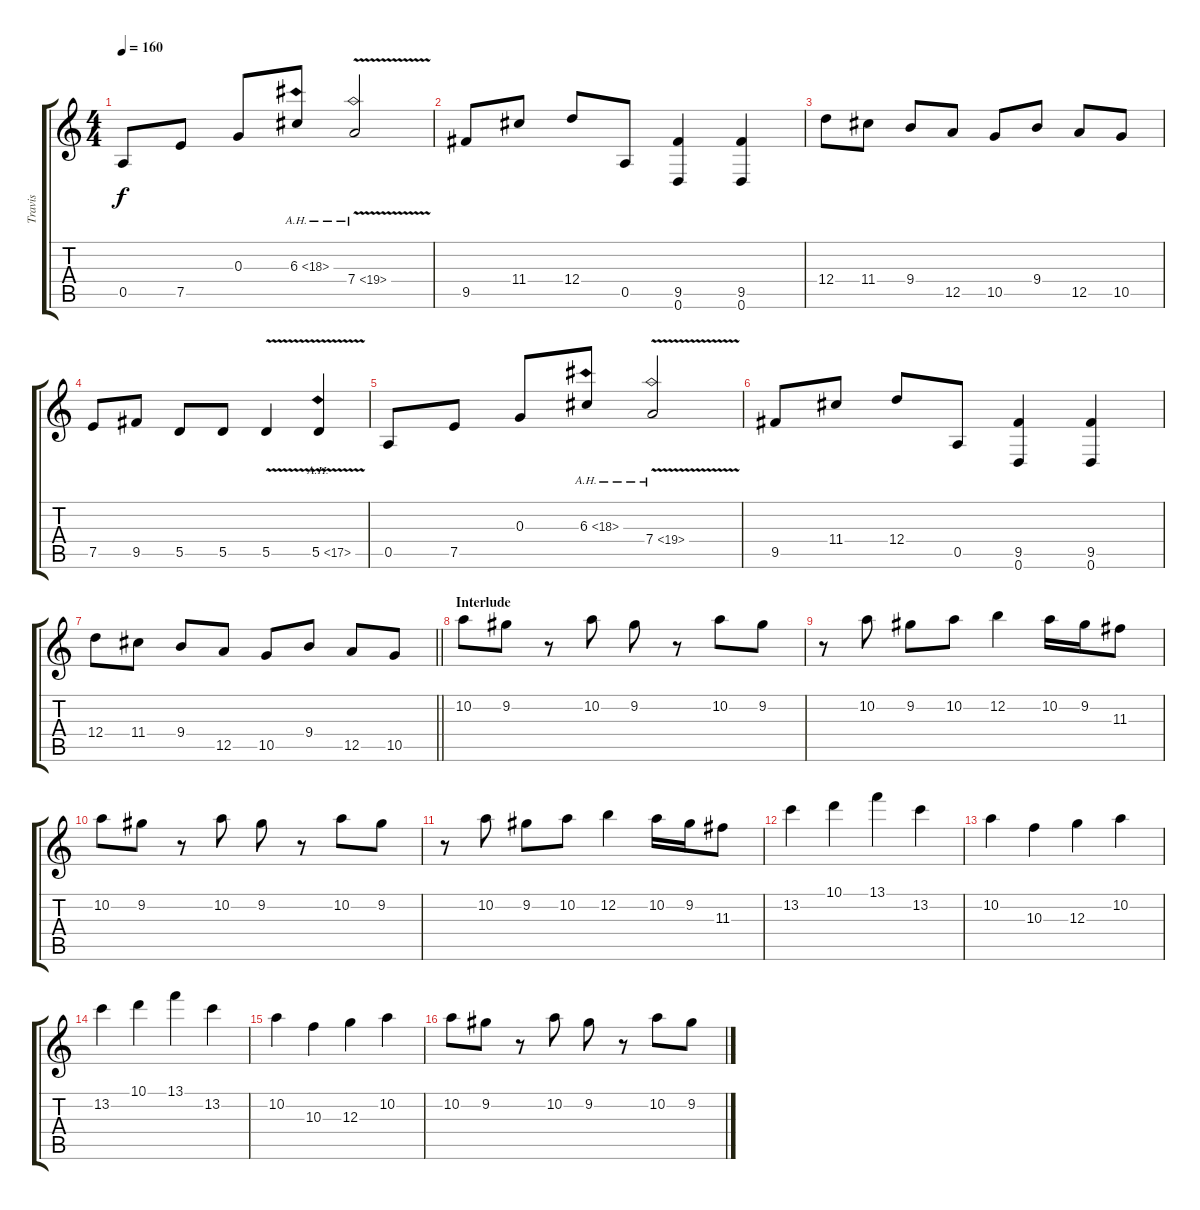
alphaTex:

\track ("Travis" "Travis") {instrument overdrivenguitar}
\staff {score tabs}
\tuning (E4 B3 G3 D3 A2 D2) {hide}
\ts (4 4)
\tempo 160
\clef g2
\ks c
0.5.8{dy f} 7.5.8 0.3.8 6.3{ah 12}.8 7.4{ah 12 v}.2 |
9.5.8 11.4.8 12.4.8 0.5.8 (9.5 0.6).4 (9.5 0.6).4 |
12.4.8 11.4.8 9.4.8 12.5.8 10.5.8 9.4.8 12.5.8 10.5.8 |
7.5.8 9.5.8 5.5.8 5.5.8 5.5{v}.4 5.5{ah 12 v}.4 |
0.5.8 7.5.8 0.3.8 6.3{ah 12}.8 7.4{ah 12 v}.2 |
9.5.8 11.4.8 12.4.8 0.5.8 (9.5 0.6).4 (9.5 0.6).4 |
\barLineRight lightlight
12.4.8 11.4.8 9.4.8 12.5.8 10.5.8 9.4.8 12.5.8 10.5.8 |
\section ("" "Interlude")
10.2.8 9.2.8 r.8 10.2.8 9.2.8 r.8 10.2.8 9.2.8 |
r.8 10.2.8 9.2.8 10.2.8 12.2.4 10.2.16 9.2.16 11.3.8 |
10.2.8 9.2.8 r.8 10.2.8 9.2.8 r.8 10.2.8 9.2.8 |
r.8 10.2.8 9.2.8 10.2.8 12.2.4 10.2.16 9.2.16 11.3.8 |
13.2.4 10.1.4 13.1.4 13.2.4 |
10.2.4 10.3.4 12.3.4 10.2.4 |
13.2.4 10.1.4 13.1.4 13.2.4 |
10.2.4 10.3.4 12.3.4 10.2.4 |
10.2.8 9.2.8 r.8 10.2.8 9.2.8 r.8 10.2.8 9.2.8
